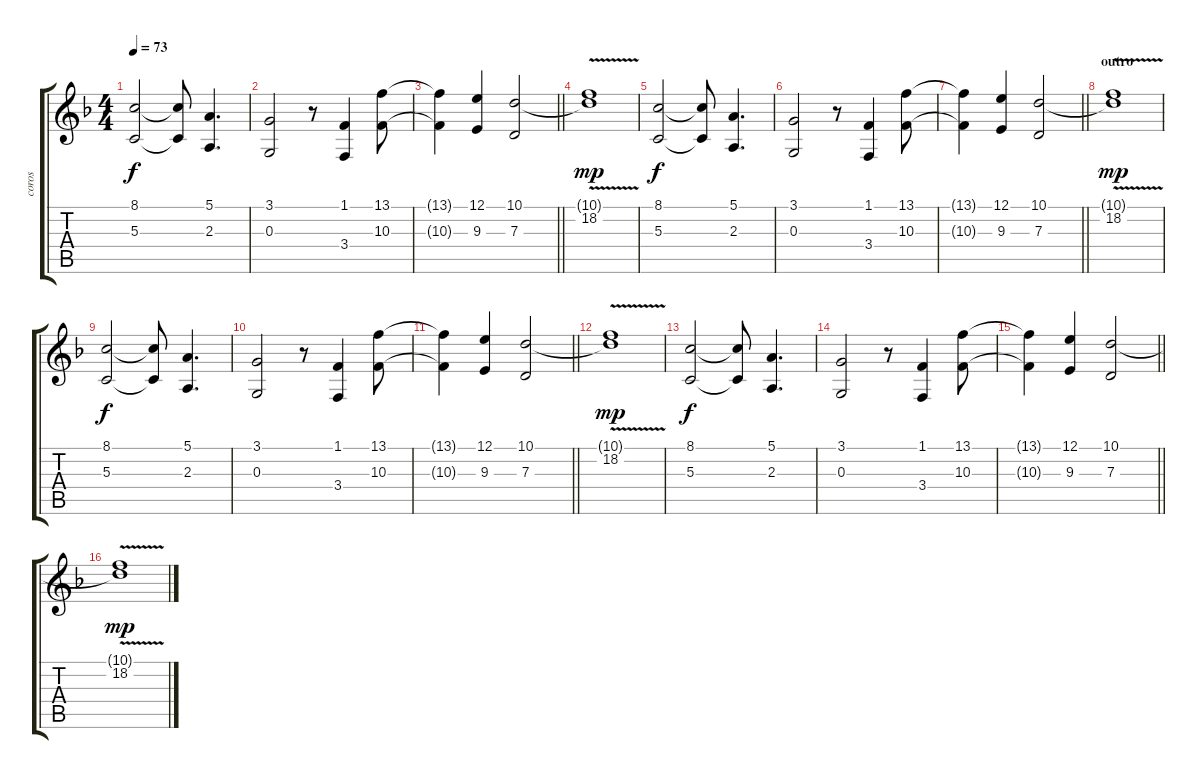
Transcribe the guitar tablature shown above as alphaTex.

\track ("coros" "coros") {instrument lead6voice}
\staff {score tabs}
\tuning (E4 B3 G3 D3 A2 E2) {hide}
\ts (4 4)
\tempo 73
\clef g2
\ks f
(8.1 5.3).2{dy f} (8.1{t} 5.3{t}).8 (5.1 2.3).4{d} |
(3.1 0.3).2 r.8 (1.1 3.4).4 (13.1 10.3).8 |
\barLineRight lightlight
(13.1{t} 10.3{t}).4 (12.1 9.3).4 (10.1 7.3).2 |
(10.1{t} 18.2{v}).1{dy mp} |
(8.1 5.3).2{dy f} (8.1{t} 5.3{t}).8 (5.1 2.3).4{d} |
(3.1 0.3).2 r.8 (1.1 3.4).4 (13.1 10.3).8 |
\barLineRight lightlight
(13.1{t} 10.3{t}).4 (12.1 9.3).4 (10.1 7.3).2 |
\section ("" "outro")
(10.1{t} 18.2{v}).1{dy mp} |
(8.1 5.3).2{dy f} (8.1{t} 5.3{t}).8 (5.1 2.3).4{d} |
(3.1 0.3).2 r.8 (1.1 3.4).4 (13.1 10.3).8 |
\barLineRight lightlight
(13.1{t} 10.3{t}).4 (12.1 9.3).4 (10.1 7.3).2 |
(10.1{t} 18.2{v}).1{dy mp} |
(8.1 5.3).2{dy f} (8.1{t} 5.3{t}).8 (5.1 2.3).4{d} |
(3.1 0.3).2 r.8 (1.1 3.4).4 (13.1 10.3).8 |
\barLineRight lightlight
(13.1{t} 10.3{t}).4 (12.1 9.3).4 (10.1 7.3).2 |
(10.1{t} 18.2{v}).1{dy mp}
